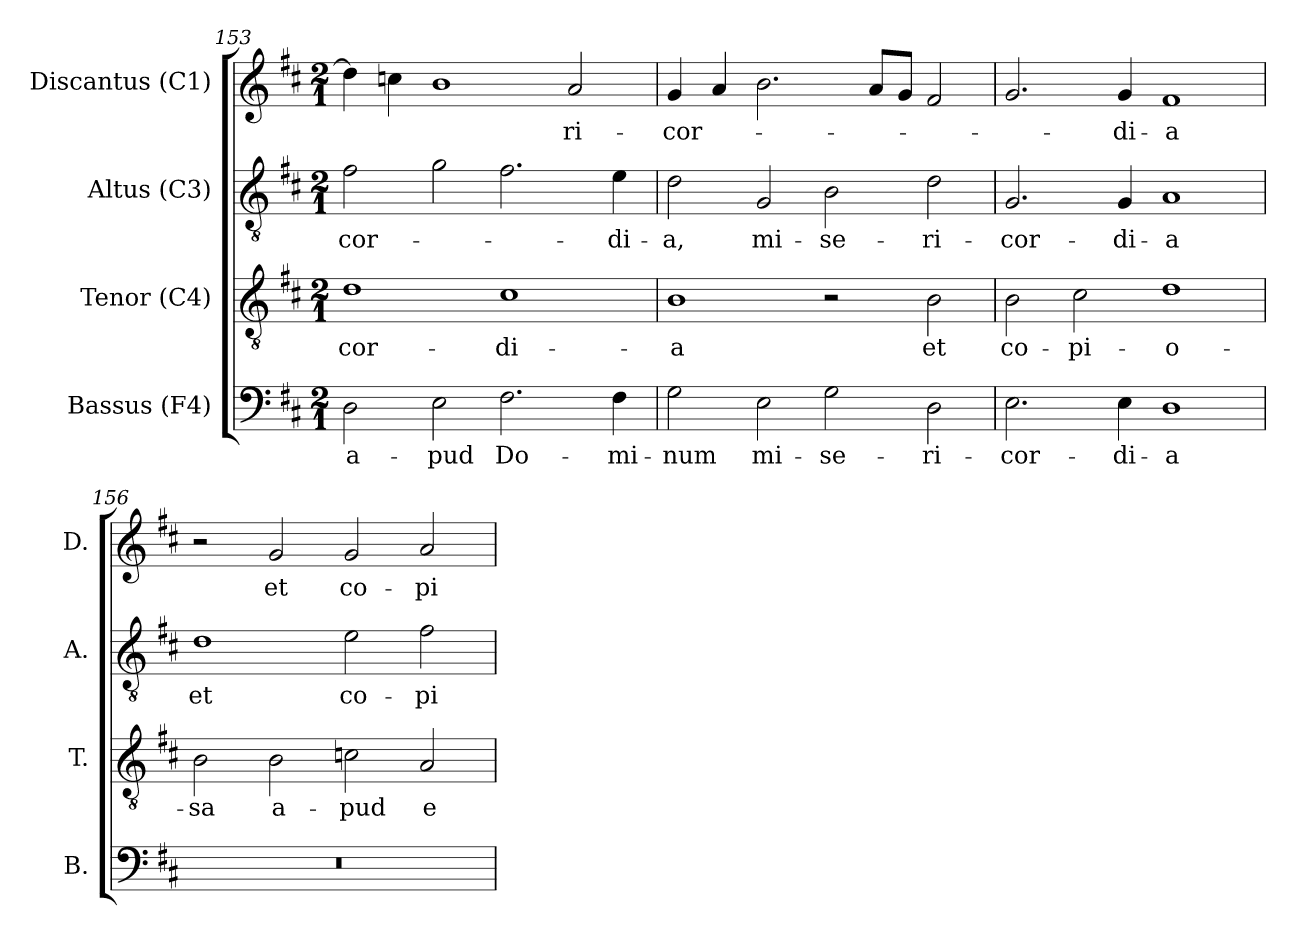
**kern	**text	**kern	**text	**kern	**text	**kern	**text
*part4	*part4	*part3	*part3	*part2	*part2	*part1	*part1
*staff4	*staff4	*staff3	*staff3	*staff2	*staff2	*staff1	*staff1
*I"Bassus (F4)	*	*I"Tenor (C4)	*	*I"Altus (C3)	*	*I"Discantus (C1)	*
*I'B.	*	*I'T.	*	*I'A.	*	*I'D.	*
*clefF4	*	*clefGv2	*	*clefGv2	*	*clefG2	*
*	*	*ITrd7c12	*	*ITrd7c12	*	*	*
*k[f#c#]	*	*k[f#c#]	*	*k[f#c#]	*	*k[f#c#]	*
*D:	*	*D:	*	*D:	*	*D:	*
*M2/1	*	*M2/1	*	*M2/1	*	*M2/1	*
=153	=153	=153	=153	=153	=153	=153	=153
!	!LO:LY:b:color=#000000	!	!	!	!	!	!
!	!	!	!LO:LY:b:color=#000000	!	!	!	!
!	!	!	!	!	!LO:LY:b:color=#000000	!	!
2Di\	a-	1Di	-cor-	2F#i\	-cor-	4ddi\]	.
.	.	.	.	.	.	4cci\	.
!	!LO:LY:b:color=#000000	!	!	!	!	!	!
2Ei\	-pud	.	.	2Gi\	.	1bi	.
!	!LO:LY:b:color=#000000	!	!	!	!	!	!
!	!	!	!LO:LY:b:color=#000000	!	!	!	!
2.F#i\	Do-	1C#i	-di-	2.F#i\	.	.	.
!	!	!	!	!	!	!	!LO:LY:b:color=#000000
.	.	.	.	.	.	2ai/	-ri-
!	!LO:LY:b:color=#000000	!	!	!	!	!	!
!	!	!	!	!	!LO:LY:b:color=#000000	!	!
4F#i\	-mi-	.	.	4Ei\	-di-	.	.
=154	=154	=154	=154	=154	=154	=154	=154
!	!LO:LY:b:color=#000000	!	!	!	!	!	!
!	!	!	!LO:LY:b:color=#000000	!	!	!	!
!	!	!	!	!	!LO:LY:b:color=#000000	!	!
!	!	!	!	!	!	!	!LO:LY:b:color=#000000
2Gi\	-num	1BBi	-a	2Di\	-a,	4gi/	-cor-
.	.	.	.	.	.	4ai/	.
!	!LO:LY:b:color=#000000	!	!	!	!	!	!
!	!	!	!	!	!LO:LY:b:color=#000000	!	!
2Ei\	mi-	.	.	2GGi/	mi-	2.bi\	.
!	!LO:LY:b:color=#000000	!	!	!	!	!	!
!	!	!	!	!	!LO:LY:b:color=#000000	!	!
2Gi\	-se-	2r	.	2BBi\	-se-	.	.
.	.	.	.	.	.	8ai/L	.
.	.	.	.	.	.	8gi/J	.
!	!LO:LY:b:color=#000000	!	!	!	!	!	!
!	!	!	!LO:LY:b:color=#000000	!	!	!	!
!	!	!	!	!	!LO:LY:b:color=#000000	!	!
2Di\	-ri-	2BBi\	et	2Di\	-ri-	2f#i/	.
!!LO:LB:g=z
=155	=155	=155	=155	=155	=155	=155	=155
!	!LO:LY:b:color=#000000	!	!	!	!	!	!
!	!	!	!LO:LY:b:color=#000000	!	!	!	!
!	!	!	!	!	!LO:LY:b:color=#000000	!	!
2.Ei\	-cor-	2BBi\	co-	2.GGi/	-cor-	2.gi/	.
!	!	!	!LO:LY:b:color=#000000	!	!	!	!
.	.	2C#i\	-pi-	.	.	.	.
!	!LO:LY:b:color=#000000	!	!	!	!	!	!
!	!	!	!	!	!LO:LY:b:color=#000000	!	!
!	!	!	!	!	!	!	!LO:LY:b:color=#000000
4Ei\	-di-	.	.	4GGi/	-di-	4gi/	-di-
!	!LO:LY:b:color=#000000	!	!	!	!	!	!
!	!	!	!LO:LY:b:color=#000000	!	!	!	!
!	!	!	!	!	!LO:LY:b:color=#000000	!	!
!	!	!	!	!	!	!	!LO:LY:b:color=#000000
1Di	-a	1Di	-o-	1AAi	-a	1f#i	-a
=156	=156	=156	=156	=156	=156	=156	=156
!LO:N:vis=1	!	!	!	!	!	!	!
!	!	!	!LO:LY:b:color=#000000	!	!	!	!
!	!	!	!	!	!LO:LY:b:color=#000000	!	!
0r	.	2BBi\	-sa	1Di	et	2r	.
!	!	!	!LO:LY:b:color=#000000	!	!	!	!
!	!	!	!	!	!	!	!LO:LY:b:color=#000000
.	.	2BBi\	a-	.	.	2gi/	et
!	!	!	!LO:LY:b:color=#000000	!	!	!	!
!	!	!	!	!	!LO:LY:b:color=#000000	!	!
!	!	!	!	!	!	!	!LO:LY:b:color=#000000
.	.	2Cni\	-pud	2Ei\	co-	2gi/	co-
!	!	!	!LO:LY:b:color=#000000	!	!	!	!
!	!	!	!	!	!LO:LY:b:color=#000000	!	!
!	!	!	!	!	!	!	!LO:LY:b:color=#000000
.	.	2AAi/	e-	2F#i\	-pi-	2ai/	-pi-
=	=	=	=	=	=	=	=
*-	*-	*-	*-	*-	*-	*-	*-
